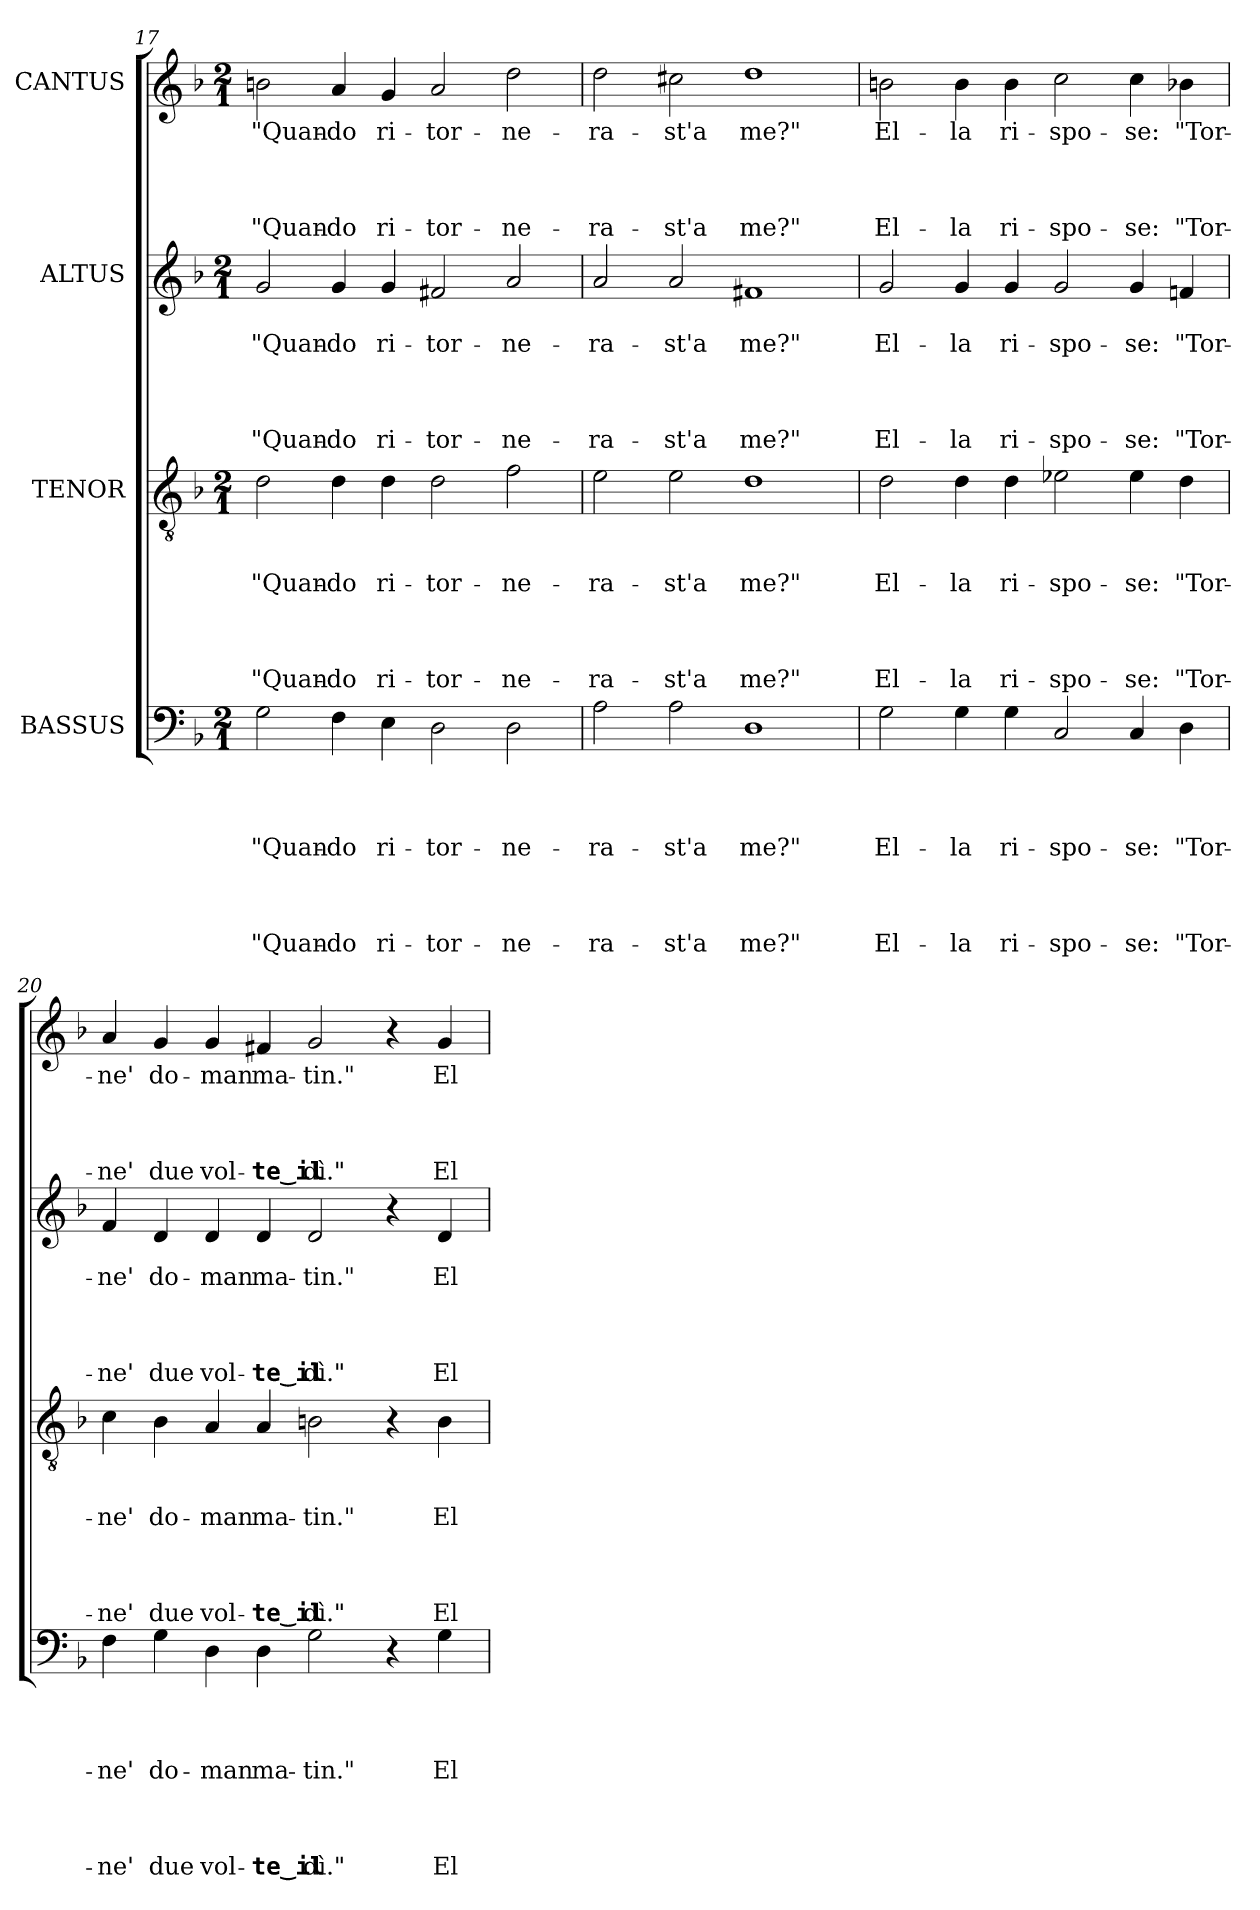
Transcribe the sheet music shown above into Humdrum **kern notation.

**kern	**text	**text	**text	**text	**text	**text	**text	**text	**kern	**text	**text	**text	**text	**text	**text	**text	**kern	**text	**text	**text	**text	**text	**text	**kern	**text	**text	**text	**text	**text
*part4	*part4	*part4	*part4	*part4	*part4	*part4	*part4	*part4	*part3	*part3	*part3	*part3	*part3	*part3	*part3	*part3	*part2	*part2	*part2	*part2	*part2	*part2	*part2	*part1	*part1	*part1	*part1	*part1	*part1
*staff4	*staff4	*staff4	*staff4	*staff4	*staff4	*staff4	*staff4	*staff4	*staff3	*staff3	*staff3	*staff3	*staff3	*staff3	*staff3	*staff3	*staff2	*staff2	*staff2	*staff2	*staff2	*staff2	*staff2	*staff1	*staff1	*staff1	*staff1	*staff1	*staff1
*I"BASSUS	*	*	*	*	*	*	*	*	*I"TENOR	*	*	*	*	*	*	*	*I"ALTUS	*	*	*	*	*	*	*I"CANTUS	*	*	*	*	*
*clefF4	*	*	*	*	*	*	*	*	*clefGv2	*	*	*	*	*	*	*	*clefG2	*	*	*	*	*	*	*clefG2	*	*	*	*	*
*k[b-]	*	*	*	*	*	*	*	*	*k[b-]	*	*	*	*	*	*	*	*k[b-]	*	*	*	*	*	*	*k[b-]	*	*	*	*	*
*d:	*	*	*	*	*	*	*	*	*d:	*	*	*	*	*	*	*	*d:	*	*	*	*	*	*	*d:	*	*	*	*	*
*M2/1	*	*	*	*	*	*	*	*	*M2/1	*	*	*	*	*	*	*	*M2/1	*	*	*	*	*	*	*M2/1	*	*	*	*	*
=17	=17	=17	=17	=17	=17	=17	=17	=17	=17	=17	=17	=17	=17	=17	=17	=17	=17	=17	=17	=17	=17	=17	=17	=17	=17	=17	=17	=17	=17
!	!	!	!	!LO:LY:b	!	!	!	!LO:LY:b	!	!	!	!LO:LY:b	!	!	!	!LO:LY:b	!	!	!LO:LY:b	!	!	!	!LO:LY:b	!	!LO:LY:b	!	!	!	!LO:LY:b
2G\	.	.	.	"Quan-	.	.	.	"Quan-	2d\	.	.	"Quan-	.	.	.	"Quan-	2g/	.	"Quan-	.	.	.	"Quan-	2bn\	"Quan-	.	.	.	"Quan-
!	!	!	!	!LO:LY:b	!	!	!	!LO:LY:b	!	!	!	!LO:LY:b	!	!	!	!LO:LY:b	!	!	!LO:LY:b	!	!	!	!LO:LY:b	!	!LO:LY:b	!	!	!	!LO:LY:b
4F\	.	.	.	-do	.	.	.	-do	4d\	.	.	-do	.	.	.	-do	4g/	.	-do	.	.	.	-do	4a/	-do	.	.	.	-do
!	!	!	!	!LO:LY:b	!	!	!	!LO:LY:b	!	!	!	!LO:LY:b	!	!	!	!LO:LY:b	!	!	!LO:LY:b	!	!	!	!LO:LY:b	!	!LO:LY:b	!	!	!	!LO:LY:b
4E\	.	.	.	ri-	.	.	.	ri-	4d\	.	.	ri-	.	.	.	ri-	4g/	.	ri-	.	.	.	ri-	4g/	ri-	.	.	.	ri-
!	!	!	!	!LO:LY:b	!	!	!	!LO:LY:b	!	!	!	!LO:LY:b	!	!	!	!LO:LY:b	!	!	!LO:LY:b	!	!	!	!LO:LY:b	!	!LO:LY:b	!	!	!	!LO:LY:b
2D\	.	.	.	-tor-	.	.	.	-tor-	2d\	.	.	-tor-	.	.	.	-tor-	2f#X/	.	-tor-	.	.	.	-tor-	2a/	-tor-	.	.	.	-tor-
!	!	!	!	!LO:LY:b	!	!	!	!LO:LY:b	!	!	!	!LO:LY:b	!	!	!	!LO:LY:b	!	!	!LO:LY:b	!	!	!	!LO:LY:b	!	!LO:LY:b	!	!	!	!LO:LY:b
2D\	.	.	.	-ne-	.	.	.	-ne-	2f\	.	.	-ne-	.	.	.	-ne-	2a/	.	-ne-	.	.	.	-ne-	2dd\	-ne-	.	.	.	-ne-
=18	=18	=18	=18	=18	=18	=18	=18	=18	=18	=18	=18	=18	=18	=18	=18	=18	=18	=18	=18	=18	=18	=18	=18	=18	=18	=18	=18	=18	=18
!	!	!	!	!LO:LY:b	!	!	!	!LO:LY:b	!	!	!	!LO:LY:b	!	!	!	!LO:LY:b	!	!	!LO:LY:b	!	!	!	!LO:LY:b	!	!LO:LY:b	!	!	!	!LO:LY:b
2A\	.	.	.	-ra-	.	.	.	-ra-	2e\	.	.	-ra-	.	.	.	-ra-	2a/	.	-ra-	.	.	.	-ra-	2dd\	-ra-	.	.	.	-ra-
!	!	!	!	!LO:LY:b	!	!	!	!LO:LY:b	!	!	!	!LO:LY:b	!	!	!	!LO:LY:b	!	!	!LO:LY:b	!	!	!	!LO:LY:b	!	!LO:LY:b	!	!	!	!LO:LY:b
2A\	.	.	.	-st'a	.	.	.	-st'a	2e\	.	.	-st'a	.	.	.	-st'a	2a/	.	-st'a	.	.	.	-st'a	2cc#X\	-st'a	.	.	.	-st'a
!	!	!	!	!LO:LY:b	!	!	!	!LO:LY:b	!	!	!	!LO:LY:b	!	!	!	!LO:LY:b	!	!	!LO:LY:b	!	!	!	!LO:LY:b	!	!LO:LY:b	!	!	!	!LO:LY:b
1D	.	.	.	me?"	.	.	.	me?"	1d	.	.	me?"	.	.	.	me?"	1f#X	.	me?"	.	.	.	me?"	1dd	me?"	.	.	.	me?"
=19	=19	=19	=19	=19	=19	=19	=19	=19	=19	=19	=19	=19	=19	=19	=19	=19	=19	=19	=19	=19	=19	=19	=19	=19	=19	=19	=19	=19	=19
!	!	!	!	!LO:LY:b	!	!	!	!LO:LY:b	!	!	!	!LO:LY:b	!	!	!	!LO:LY:b	!	!	!LO:LY:b	!	!	!	!LO:LY:b	!	!LO:LY:b	!	!	!	!LO:LY:b
2G\	.	.	.	El-	.	.	.	El-	2d\	.	.	El-	.	.	.	El-	2g/	.	El-	.	.	.	El-	2bn\	El-	.	.	.	El-
!	!	!	!	!LO:LY:b	!	!	!	!LO:LY:b	!	!	!	!LO:LY:b	!	!	!	!LO:LY:b	!	!	!LO:LY:b	!	!	!	!LO:LY:b	!	!LO:LY:b	!	!	!	!LO:LY:b
4G\	.	.	.	-la	.	.	.	-la	4d\	.	.	-la	.	.	.	-la	4g/	.	-la	.	.	.	-la	4b\	-la	.	.	.	-la
!	!	!	!	!LO:LY:b	!	!	!	!LO:LY:b	!	!	!	!LO:LY:b	!	!	!	!LO:LY:b	!	!	!LO:LY:b	!	!	!	!LO:LY:b	!	!LO:LY:b	!	!	!	!LO:LY:b
4G\	.	.	.	ri-	.	.	.	ri-	4d\	.	.	ri-	.	.	.	ri-	4g/	.	ri-	.	.	.	ri-	4b\	ri-	.	.	.	ri-
!	!	!	!	!LO:LY:b	!	!	!	!LO:LY:b	!	!	!	!LO:LY:b	!	!	!	!LO:LY:b	!	!	!LO:LY:b	!	!	!	!LO:LY:b	!	!LO:LY:b	!	!	!	!LO:LY:b
2C/	.	.	.	-spo-	.	.	.	-spo-	2e-\	.	.	-spo-	.	.	.	-spo-	2g/	.	-spo-	.	.	.	-spo-	2cc\	-spo-	.	.	.	-spo-
!	!	!	!	!LO:LY:b	!	!	!	!LO:LY:b	!	!	!	!LO:LY:b	!	!	!	!LO:LY:b	!	!	!LO:LY:b	!	!	!	!LO:LY:b	!	!LO:LY:b	!	!	!	!LO:LY:b
4C/	.	.	.	-se:	.	.	.	-se:	4e-\	.	.	-se:	.	.	.	-se:	4g/	.	-se:	.	.	.	-se:	4cc\	-se:	.	.	.	-se:
!	!	!	!	!LO:LY:b	!	!	!	!LO:LY:b	!	!	!	!LO:LY:b	!	!	!	!LO:LY:b	!	!	!LO:LY:b	!	!	!	!LO:LY:b	!	!LO:LY:b	!	!	!	!LO:LY:b
4D\	.	.	.	"Tor-	.	.	.	"Tor-	4d\	.	.	"Tor-	.	.	.	"Tor-	4fni/	.	"Tor-	.	.	.	"Tor-	4b-i\	"Tor-	.	.	.	"Tor-
!!LO:PB:g=z
=20	=20	=20	=20	=20	=20	=20	=20	=20	=20	=20	=20	=20	=20	=20	=20	=20	=20	=20	=20	=20	=20	=20	=20	=20	=20	=20	=20	=20	=20
!	!	!	!	!LO:LY:b	!	!	!	!LO:LY:b	!	!	!	!LO:LY:b	!	!	!	!LO:LY:b	!	!	!LO:LY:b	!	!	!	!LO:LY:b	!	!LO:LY:b	!	!	!	!LO:LY:b
4F\	.	.	.	-ne'	.	.	.	-ne'	4c\	.	.	-ne'	.	.	.	-ne'	4f/	.	-ne'	.	.	.	-ne'	4a/	-ne'	.	.	.	-ne'
!	!	!	!	!LO:LY:b	!	!	!	!LO:LY:b	!	!	!	!LO:LY:b	!	!	!	!LO:LY:b	!	!	!LO:LY:b	!	!	!	!LO:LY:b	!	!LO:LY:b	!	!	!	!LO:LY:b
4G\	.	.	.	do-	.	.	.	due	4B-\	.	.	do-	.	.	.	due	4d/	.	do-	.	.	.	due	4g/	do-	.	.	.	due
!	!	!	!	!LO:LY:b	!	!	!	!LO:LY:b	!	!	!	!LO:LY:b	!	!	!	!LO:LY:b	!	!	!LO:LY:b	!	!	!	!LO:LY:b	!	!LO:LY:b	!	!	!	!LO:LY:b
4D\	.	.	.	-man	.	.	.	vol-	4A/	.	.	-man	.	.	.	vol-	4d/	.	-man	.	.	.	vol-	4g/	-man	.	.	.	vol-
!	!	!	!	!LO:LY:b	!	!	!	!LO:LY:b	!	!	!	!LO:LY:b	!	!	!	!LO:LY:b	!	!	!LO:LY:b	!	!	!	!LO:LY:b	!	!LO:LY:b	!	!	!	!LO:LY:b
4D\	.	.	.	ma-	.	.	.	-te‿il	4A/	.	.	ma-	.	.	.	-te‿il	4d/	.	ma-	.	.	.	-te‿il	4f#X/	ma-	.	.	.	-te‿il
!	!	!	!	!LO:LY:b	!	!	!	!LO:LY:b	!	!	!	!LO:LY:b	!	!	!	!LO:LY:b	!	!	!LO:LY:b	!	!	!	!LO:LY:b	!	!LO:LY:b	!	!	!	!LO:LY:b
2G\	.	.	.	-tin."	.	.	.	dì."	2Bn\	.	.	-tin."	.	.	.	dì."	2d/	.	-tin."	.	.	.	dì."	2g/	-tin."	.	.	.	dì."
4r	.	.	.	.	.	.	.	.	4r	.	.	.	.	.	.	.	4r	.	.	.	.	.	.	4r	.	.	.	.	.
!	!	!	!	!LO:LY:b	!	!	!	!LO:LY:b	!	!	!	!LO:LY:b	!	!	!	!LO:LY:b	!	!	!LO:LY:b	!	!	!	!LO:LY:b	!	!LO:LY:b	!	!	!	!LO:LY:b
4G\	.	.	.	El-	.	.	.	El-	4B\	.	.	El-	.	.	.	El-	4d/	.	El-	.	.	.	El-	4g/	El-	.	.	.	El-
=	=	=	=	=	=	=	=	=	=	=	=	=	=	=	=	=	=	=	=	=	=	=	=	=	=	=	=	=	=
*-	*-	*-	*-	*-	*-	*-	*-	*-	*-	*-	*-	*-	*-	*-	*-	*-	*-	*-	*-	*-	*-	*-	*-	*-	*-	*-	*-	*-	*-
